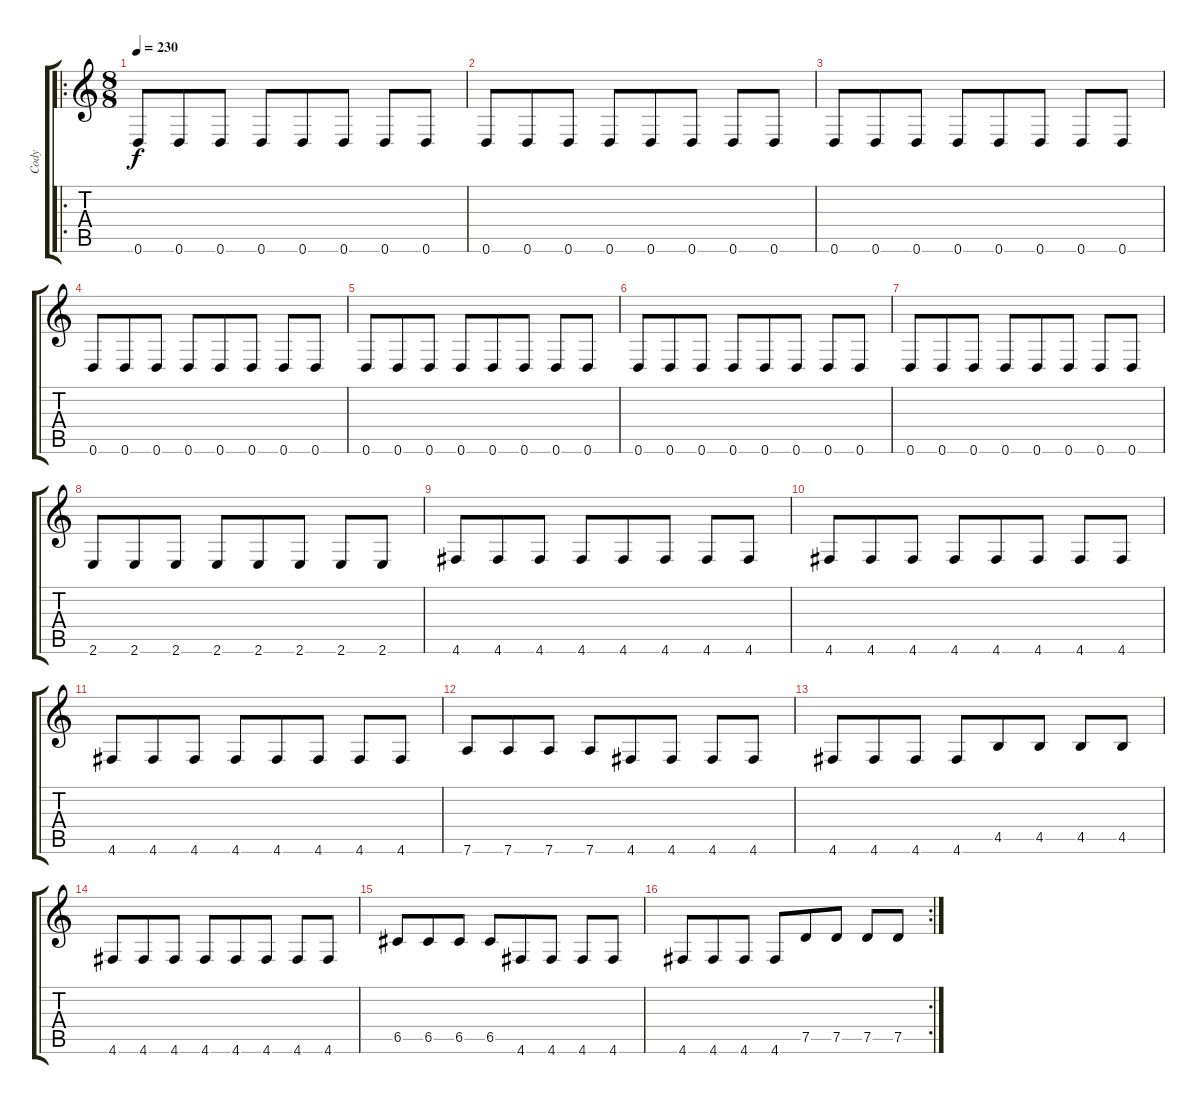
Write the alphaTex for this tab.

\track ("Cody" "Cody") {instrument distortionguitar}
\staff {score tabs}
\tuning (D4 A3 F3 C3 G2 D2) {hide}
\ro
\ts (8 8)
\tempo 230
\clef g2
\ks c
0.6.8{dy f} 0.6.8 0.6.8 0.6.8 0.6.8 0.6.8 0.6.8 0.6.8 |
0.6.8 0.6.8 0.6.8 0.6.8 0.6.8 0.6.8 0.6.8 0.6.8 |
0.6.8 0.6.8 0.6.8 0.6.8 0.6.8 0.6.8 0.6.8 0.6.8 |
0.6.8 0.6.8 0.6.8 0.6.8 0.6.8 0.6.8 0.6.8 0.6.8 |
0.6.8 0.6.8 0.6.8 0.6.8 0.6.8 0.6.8 0.6.8 0.6.8 |
0.6.8 0.6.8 0.6.8 0.6.8 0.6.8 0.6.8 0.6.8 0.6.8 |
0.6.8 0.6.8 0.6.8 0.6.8 0.6.8 0.6.8 0.6.8 0.6.8 |
2.6.8 2.6.8 2.6.8 2.6.8 2.6.8 2.6.8 2.6.8 2.6.8 |
4.6.8 4.6.8 4.6.8 4.6.8 4.6.8 4.6.8 4.6.8 4.6.8 |
4.6.8 4.6.8 4.6.8 4.6.8 4.6.8 4.6.8 4.6.8 4.6.8 |
4.6.8 4.6.8 4.6.8 4.6.8 4.6.8 4.6.8 4.6.8 4.6.8 |
7.6.8 7.6.8 7.6.8 7.6.8 4.6.8 4.6.8 4.6.8 4.6.8 |
4.6.8 4.6.8 4.6.8 4.6.8 4.5.8 4.5.8 4.5.8 4.5.8 |
4.6.8 4.6.8 4.6.8 4.6.8 4.6.8 4.6.8 4.6.8 4.6.8 |
6.5.8 6.5.8 6.5.8 6.5.8 4.6.8 4.6.8 4.6.8 4.6.8 |
\rc 2
4.6.8 4.6.8 4.6.8 4.6.8 7.5.8 7.5.8 7.5.8 7.5.8
